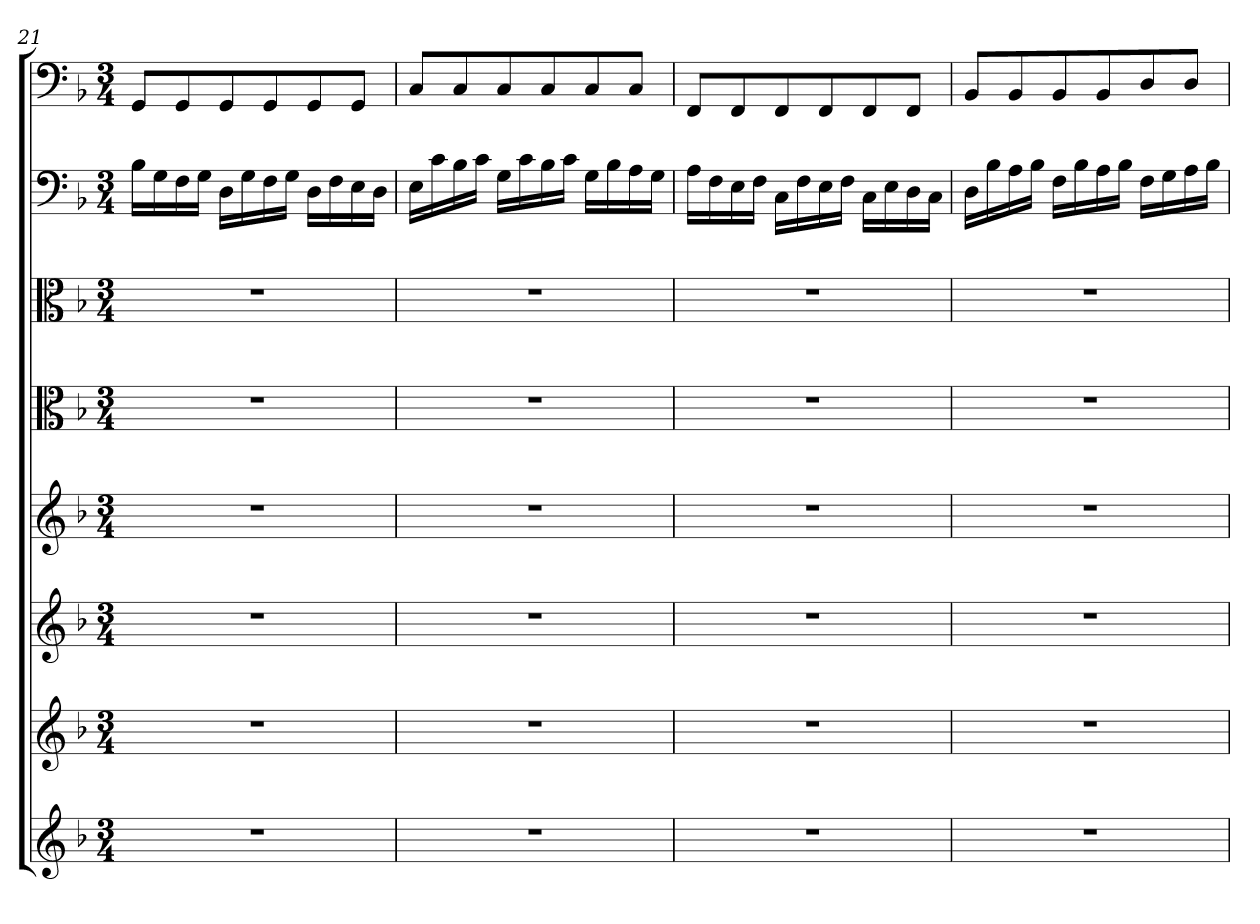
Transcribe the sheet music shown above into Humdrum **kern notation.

**kern	**kern	**kern	**kern	**kern	**kern	**kern	**kern
*part8	*part7	*part6	*part5	*part4	*part3	*part2	*part1
*staff8	*staff7	*staff6	*staff5	*staff4	*staff3	*staff2	*staff1
*clefG2	*clefG2	*clefG2	*clefG2	*clefC3	*clefC3	*clefF4	*clefF4
*k[b-]	*k[b-]	*k[b-]	*k[b-]	*k[b-]	*k[b-]	*k[b-]	*k[b-]
*d:	*d:	*d:	*d:	*d:	*d:	*d:	*d:
*M3/4	*M3/4	*M3/4	*M3/4	*M3/4	*M3/4	*M3/4	*M3/4
=21	=21	=21	=21	=21	=21	=21	=21
2.r	2.r	2.r	2.r	2.r	2.r	16B-\LL	8GG/L
.	.	.	.	.	.	16G\	.
.	.	.	.	.	.	16F\	8GG/
.	.	.	.	.	.	16G\JJ	.
.	.	.	.	.	.	16D\LL	8GG/
.	.	.	.	.	.	16G\	.
.	.	.	.	.	.	16F\	8GG/
.	.	.	.	.	.	16G\JJ	.
.	.	.	.	.	.	16D\LL	8GG/
.	.	.	.	.	.	16F\	.
.	.	.	.	.	.	16E\	8GG/J
.	.	.	.	.	.	16D\JJ	.
=22	=22	=22	=22	=22	=22	=22	=22
2.r	2.r	2.r	2.r	2.r	2.r	16E\LL	8C/L
.	.	.	.	.	.	16c\	.
.	.	.	.	.	.	16B-\	8C/
.	.	.	.	.	.	16c\JJ	.
.	.	.	.	.	.	16G\LL	8C/
.	.	.	.	.	.	16c\	.
.	.	.	.	.	.	16B-\	8C/
.	.	.	.	.	.	16c\JJ	.
.	.	.	.	.	.	16G\LL	8C/
.	.	.	.	.	.	16B-\	.
.	.	.	.	.	.	16A\	8C/J
.	.	.	.	.	.	16G\JJ	.
=23	=23	=23	=23	=23	=23	=23	=23
2.r	2.r	2.r	2.r	2.r	2.r	16A\LL	8FF/L
.	.	.	.	.	.	16F\	.
.	.	.	.	.	.	16E\	8FF/
.	.	.	.	.	.	16F\JJ	.
.	.	.	.	.	.	16C\LL	8FF/
.	.	.	.	.	.	16F\	.
.	.	.	.	.	.	16E\	8FF/
.	.	.	.	.	.	16F\JJ	.
.	.	.	.	.	.	16C\LL	8FF/
.	.	.	.	.	.	16E\	.
.	.	.	.	.	.	16D\	8FF/J
.	.	.	.	.	.	16C\JJ	.
=24	=24	=24	=24	=24	=24	=24	=24
2.r	2.r	2.r	2.r	2.r	2.r	16D\LL	8BB-/L
.	.	.	.	.	.	16B-\	.
.	.	.	.	.	.	16A\	8BB-/
.	.	.	.	.	.	16B-\JJ	.
.	.	.	.	.	.	16F\LL	8BB-/
.	.	.	.	.	.	16B-\	.
.	.	.	.	.	.	16A\	8BB-/
.	.	.	.	.	.	16B-\JJ	.
.	.	.	.	.	.	16F\LL	8D/
.	.	.	.	.	.	16G\	.
.	.	.	.	.	.	16A\	8D/J
.	.	.	.	.	.	16B-\JJ	.
=	=	=	=	=	=	=	=
*-	*-	*-	*-	*-	*-	*-	*-
